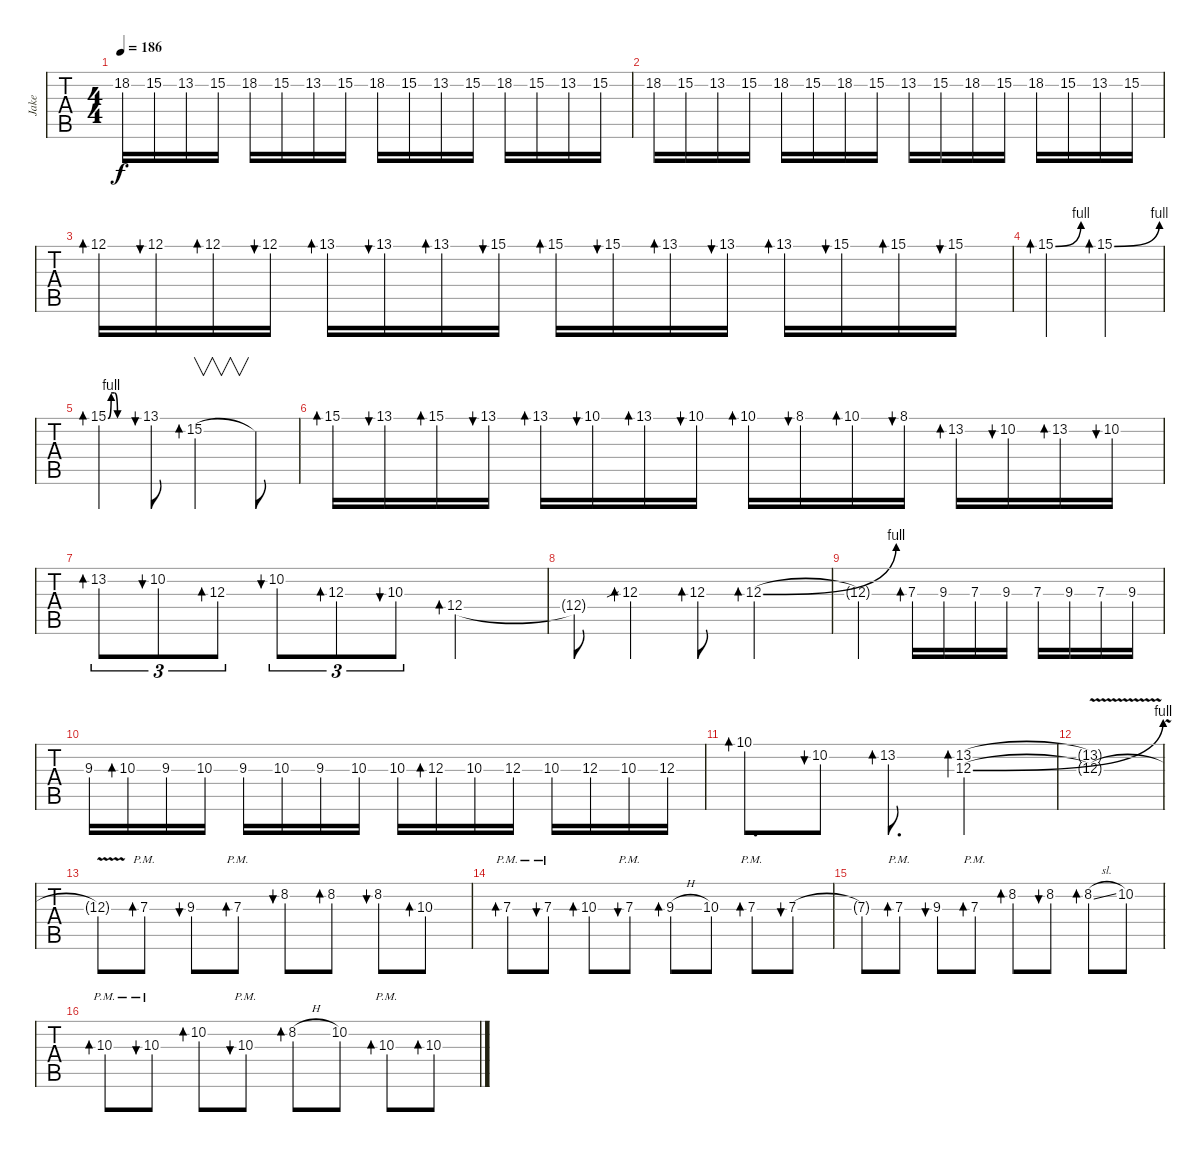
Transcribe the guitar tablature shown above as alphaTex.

\track ("Jake" "Jake") {instrument distortionguitar}
\staff {tabs}
\tuning (Eb4 Bb3 Gb3 Db3 Ab2 Db2) {hide}
\ts (4 4)
\tempo 186
\clef g2
\ks c
18.2{rf 3}.16{dy f} 15.2{lf 3}.16 13.2{lf 2}.16 15.2{lf 3}.16 18.2{rf 3}.16 15.2{lf 3}.16 13.2{lf 2}.16 15.2{lf 3}.16 18.2{rf 3}.16 15.2{lf 3}.16 13.2{lf 2}.16 15.2{lf 3}.16 18.2{rf 3}.16 15.2{lf 3}.16 13.2{lf 2}.16 15.2{lf 3}.16 |
18.2{rf 3}.16 15.2{lf 3}.16 13.2{lf 2}.16 15.2{lf 3}.16 18.2{rf 3}.16 15.2{lf 3}.16 18.2{rf 3}.16 15.2{lf 3}.16 13.2{lf 2}.16 15.2{lf 3}.16 18.2{rf 3}.16 15.2{lf 3}.16 18.2{rf 3}.16 15.2{lf 3}.16 13.2{lf 2}.16 15.2{lf 3}.16 |
12.1.16{bd 60} 12.1.16{bu 60} 12.1.16{bd 60} 12.1.16{bu 60} 13.1.16{bd 60} 13.1.16{bu 60} 13.1.16{bd 60} 15.1.16{bu 60} 15.1.16{bd 60} 15.1.16{bu 60} 13.1.16{bd 60} 13.1.16{bu 60} 13.1.16{bd 60} 15.1.16{bu 60} 15.1.16{bd 60} 15.1.16{bu 60} |
15.1{be (bend 0 0 60 4)}.2{bd 60} 15.1{be (bend 0 0 60 4)}.2{bd 60} |
15.1{be (custom 0 0 10 4 20 4 30 0 60 0)}.4{bd 60} 13.1.8{bu 60} 15.2.2{v bd 60} 15.2{t}.8 |
15.1.16{bd 60} 13.1.16{bu 60} 15.1.16{bd 60} 13.1.16{bu 60} 13.1.16{bd 60} 10.1.16{bu 60} 13.1.16{bd 60} 10.1.16{bu 60} 10.1.16{bd 60} 8.1.16{bu 60} 10.1.16{bd 60} 8.1.16{bu 60} 13.2.16{bd 60} 10.2.16{bu 60} 13.2.16{bd 60} 10.2.16{bu 60} |
13.2.8{tu (3 2) bd 60} 10.2.8{tu (3 2) bu 60} 12.3.8{tu (3 2) bd 60} 10.2.8{tu (3 2) bu 60} 12.3.8{tu (3 2) bd 60} 10.3.8{tu (3 2) bu 60} 12.4.2{bd 60} |
12.4{t}.8 12.3{sib}.4{bd 60} 12.3.8{bd 60} 12.3{be (bend 0 0 60 4)}.2{bd 60} |
12.3{t}.2 7.3.16{bd 60} 9.3.16 7.3.16 9.3.16 7.3.16 9.3.16 7.3.16 9.3.16 |
9.3.16 10.3.16{bd 60} 9.3.16 10.3.16 9.3.16 10.3.16 9.3.16 10.3.16 10.3.16 12.3.16{bd 60} 10.3.16 12.3.16 10.3.16 12.3.16 10.3.16 12.3.16 |
10.1.8{d bd 60} 10.2.8{bu 60} 13.2.8{d bd 60} (13.2 12.3{be (bend 0 0 60 4)}).2{bd 60} |
(13.2{v t} 12.3{v t}).1 |
12.3{t}.8 7.3{pm}.8{bd 60} 9.3.8{bu 60} 7.3{pm}.8{bd 60} 8.2.8{bu 60} 8.2.8{bd 60} 8.2.8{bu 60} 10.3.8{bd 60} |
7.3{pm}.8{bd 60} 7.3{pm}.8{bu 60} 10.3.8{bd 60} 7.3{pm}.8{bu 60} 9.3{h}.8{bd 60} 10.3.8 7.3{pm}.8{bd 60} 7.3.8{bu 60} |
7.3{t}.8 7.3{pm}.8{bd 60} 9.3.8{bu 60} 7.3{pm}.8{bd 60} 8.2.8{bd 60} 8.2.8{bu 60} 8.2{sl}.8{bd 60} 10.2.8 |
10.3{pm}.8{bd 60} 10.3{pm}.8{bu 60} 10.2.8{bd 60} 10.3{pm}.8{bu 60} 8.2{h}.8{bd 60} 10.2.8 10.3{pm}.8{bd 60} 10.3.8{bd 60}
